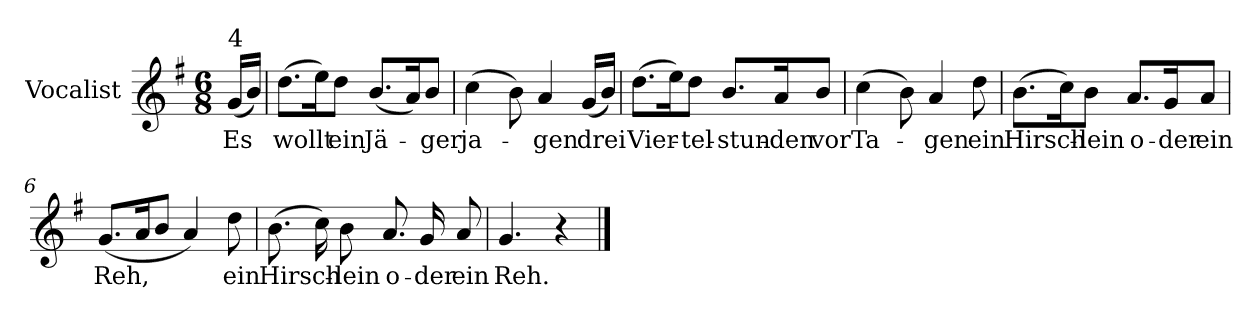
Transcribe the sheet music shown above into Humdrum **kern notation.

**kern	**text
*part1	*part1
*staff1	*staff1
*I"Vocalist	*
*k[f#]	*
*G:	*
*M6/8	*
=	=
!LO:TX:a:t=4	!
(16gLL	Es
16bJJ)	.
=1	=1
(8.ddL	wollt
16eeK)	.
8ddJ	ein
(8.bL	Jä-
16aK)	.
8bJ	-ger
=2	=2
(4cc	ja-
8b)	.
4a	-gen
(16gLL	drei
16bJJ)	.
=3	=3
(8.ddL	Vier-
16eeK)	.
8ddJ	-tel-
8.bL	-stun-
16aK	-den
8bJ	vor
=4	=4
(4cc	Ta-
8b)	.
4a	-gen
8dd	ein
=5	=5
(8.bL	Hirsch-
16ccK)	.
8bJ	-lein
8.aL	o-
16gK	-der
8aJ	ein
=6	=6
(8.gL	Reh,
16aK	.
8bJ	.
4a)	.
8dd	ein
=7	=7
(8.b	Hirsch-
16cc)	.
8b	-lein
8.a	o-
16g	-der
8a	ein
=8	=8
4.g	Reh.
4r	.
==	==
*-	*-
